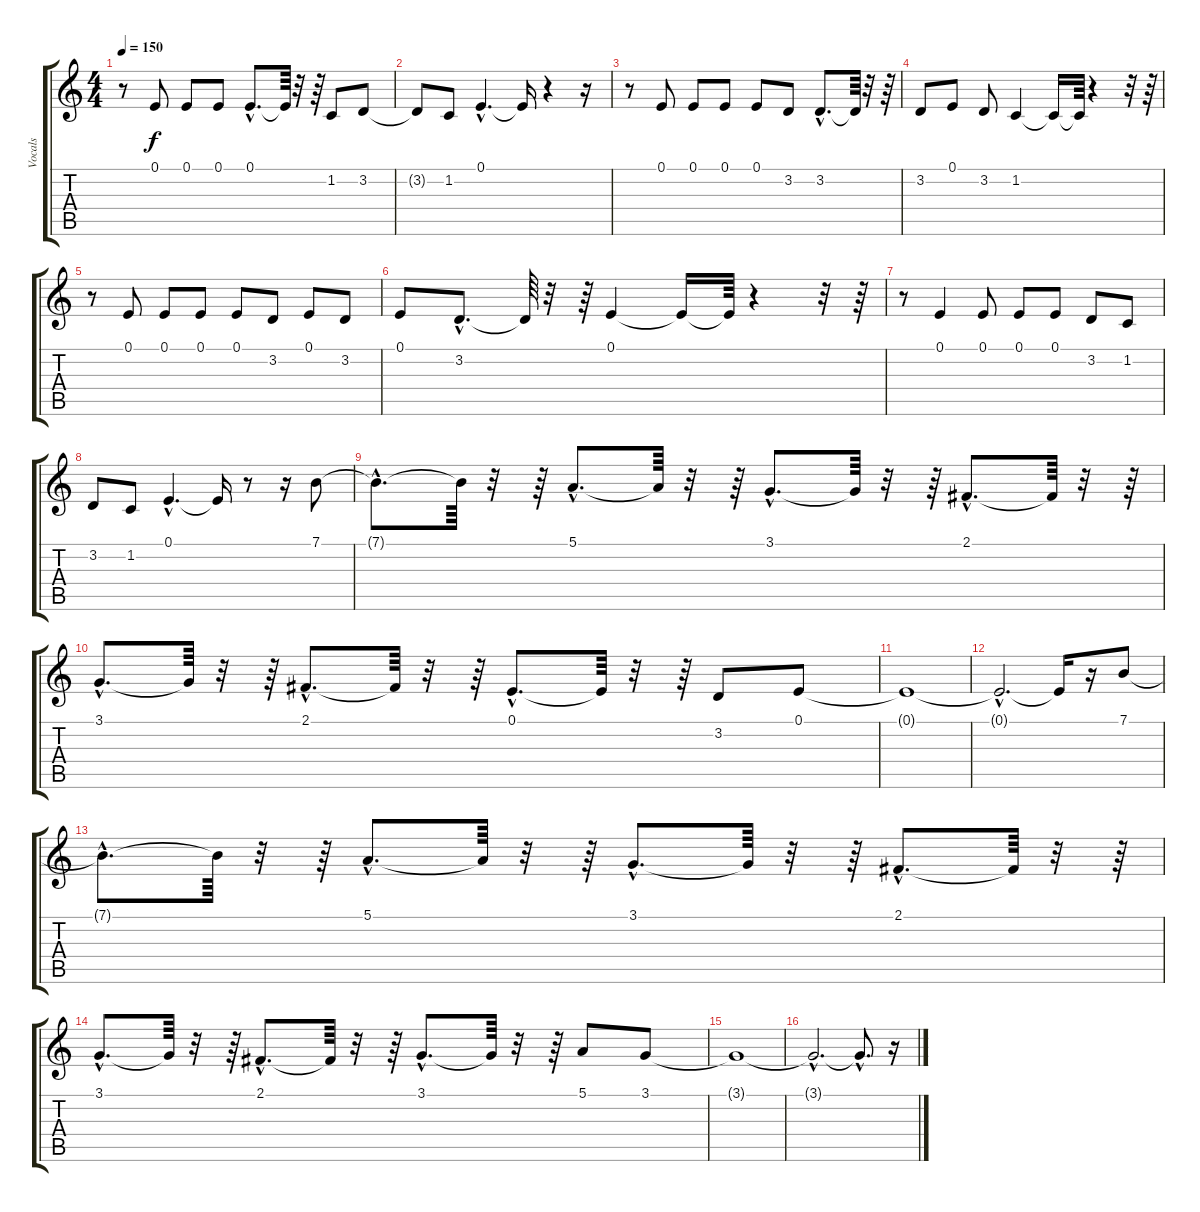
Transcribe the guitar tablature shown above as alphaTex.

\track ("Vocals " "Vocals ") {instrument acousticgrandpiano}
\staff {score tabs}
\tuning (E4 B3 G3 D3 A2 E2) {hide}
\ts (4 4)
\tempo 150
\clef g2
\ks c
r.8{dy f} 0.1.8 0.1.8 0.1.8 0.1{hac}.8{d} 0.1{t}.64 r.32 r.64 1.2.8 3.2.8 |
3.2{t}.8 1.2.8 0.1{hac}.4{d} 0.1{t}.16 r.4 r.16 |
r.8 0.1.8 0.1.8 0.1.8 0.1.8 3.2.8 3.2{hac}.8{d} 3.2{t}.64 r.32 r.64 |
3.2.8 0.1.8 3.2.8 1.2.4 1.2{t}.16 1.2{t}.64 r.4 r.32 r.64 |
r.8 0.1.8 0.1.8 0.1.8 0.1.8 3.2.8 0.1.8 3.2.8 |
0.1.8 3.2{hac}.8{d} 3.2{t}.64 r.32 r.64 0.1.4 0.1{t}.16 0.1{t}.64 r.4 r.32 r.64 |
r.8 0.1.4 0.1.8 0.1.8 0.1.8 3.2.8 1.2.8 |
3.2.8 1.2.8 0.1{hac}.4{d} 0.1{t}.16 r.8 r.16 7.1.8 |
7.1{hac t}.8{d} 7.1{t}.64 r.32 r.64 5.1{hac}.8{d} 5.1{t}.64 r.32 r.64 3.1{hac}.8{d} 3.1{t}.64 r.32 r.64 2.1{hac}.8{d} 2.1{t}.64 r.32 r.64 |
3.1{hac}.8{d} 3.1{t}.64 r.32 r.64 2.1{hac}.8{d} 2.1{t}.64 r.32 r.64 0.1{hac}.8{d} 0.1{t}.64 r.32 r.64 3.2.8 0.1.8 |
0.1{t}.1 |
0.1{hac t}.2{d} 0.1{t}.16 r.16 7.1.8 |
7.1{hac t}.8{d} 7.1{t}.64 r.32 r.64 5.1{hac}.8{d} 5.1{t}.64 r.32 r.64 3.1{hac}.8{d} 3.1{t}.64 r.32 r.64 2.1{hac}.8{d} 2.1{t}.64 r.32 r.64 |
3.1{hac}.8{d} 3.1{t}.64 r.32 r.64 2.1{hac}.8{d} 2.1{t}.64 r.32 r.64 3.1{hac}.8{d} 3.1{t}.64 r.32 r.64 5.1.8 3.1.8 |
3.1{t}.1 |
3.1{hac t}.2{d} 3.1{hac t}.8{d} r.16
